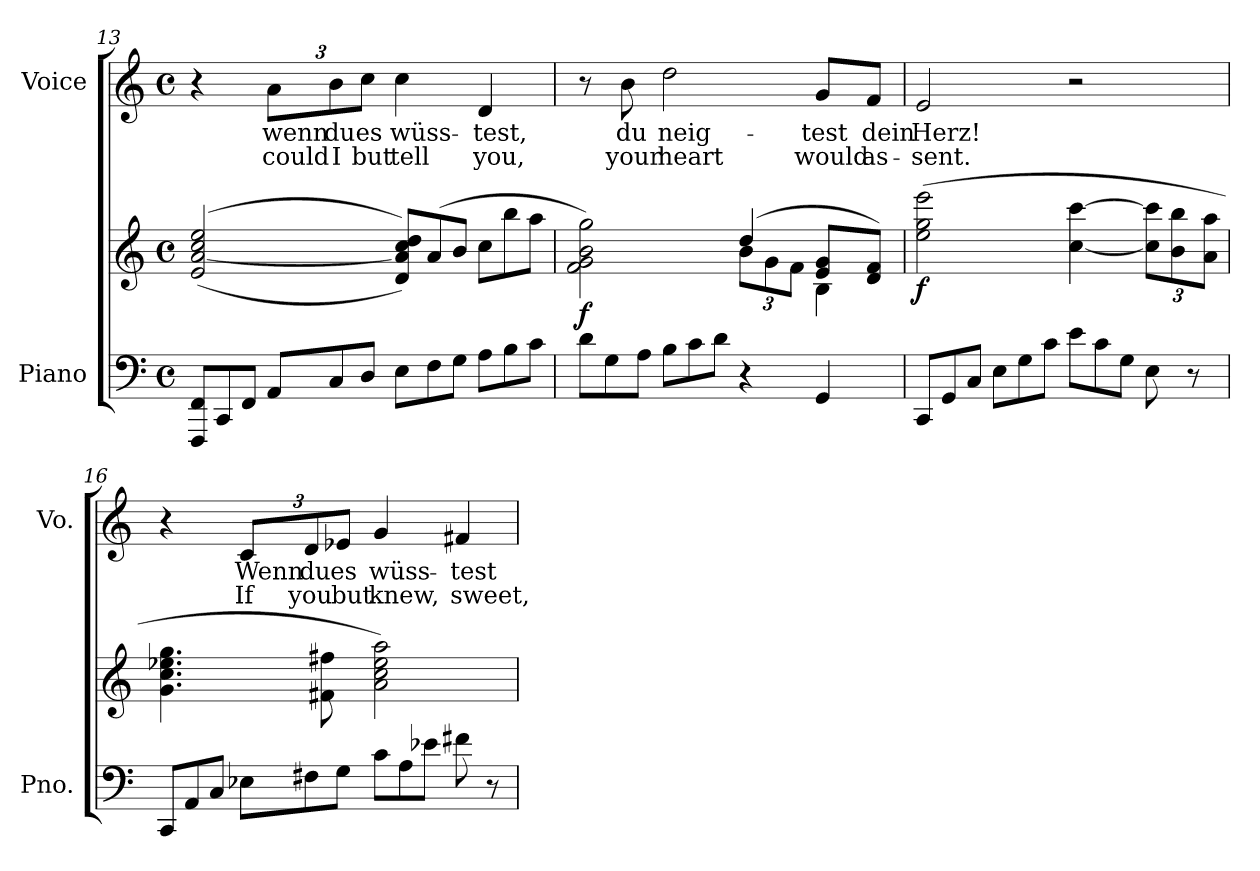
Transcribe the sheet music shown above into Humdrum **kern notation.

**kern	**kern	**dynam	**kern	**text	**text
*part2	*part2	*part2	*part1	*part1	*part1
*staff3	*staff2	*staff2/3	*staff1	*staff1	*staff1
*I"Piano	*	*	*I"Voice	*	*
*I'Pno.	*	*	*I'Vo.	*	*
!!LO:PB:g=z
*clefF4	*clefG2	*	*clefG2	*	*
*k[]	*k[]	*	*k[]	*	*
*M4/4	*M4/4	*	*M4/4	*	*
*met(c)	*met(c)	*	*met(c)	*	*
*Xtuplet	*	*	*	*	*
=13	=13	=13	=13	=13	=13
12FFF/ 12FF/L	(<(>2e/ [2a/ 2cc/ 2ee/	.	4r	.	.
12CC/	.	.	.	.	.
12FF/J	.	.	.	.	.
*	*	*	*Xbrackettup	*	*
!	!	!	!	!LO:LY:b	!LO:LY:b
12AA/L	.	.	12a\L	wenn	could
!	!	!	!	!LO:LY:b	!LO:LY:b
12C/	.	.	12b\	du	I
!	!	!	!	!LO:LY:b	!LO:LY:b
12D/J	.	.	12cc\J	es	but
*	*Xtuplet	*	*	*	*
!	!	!	!	!LO:LY:b	!LO:LY:b
12E\L	12d/ 12a/] 12cc/ 12dd/L))	.	4cc\	wüss-	tell
12F\	(>12a/	.	.	.	.
12G\J	12b/J	.	.	.	.
!	!	!	!	!LO:LY:b	!LO:LY:b
12A\L	12cc\L	.	4d/	-test,	you,
12B\	12bb\	.	.	.	.
12c\J	12aa\J	.	.	.	.
=14	=14	=14	=14	=14	=14
*	*^	*	*	*	*
!	!	!	!LO:DY:b	!	!	!
12d\L	2f\ 2g\ 2b\ 2gg\)	2ryy	f	8r	.	.
12G\	.	.	.	.	.	.
!	!	!	!	!	!LO:LY:b	!LO:LY:b
.	.	.	.	8b\	du	your
12A\J	.	.	.	.	.	.
!	!	!	!	!	!LO:LY:b	!LO:LY:b
12B\L	.	.	.	2dd\	neig-	heart
12c\	.	.	.	.	.	.
12d\J	.	.	.	.	.	.
*	*	*tuplet	*	*	*	*
*	*	*Xbrackettup	*	*	*	*
4r	(>4dd/	12b\L	.	.	.	.
.	.	12g\	.	.	.	.
.	.	12f\J	.	.	.	.
!	!	!	!	!	!LO:LY:b	!LO:LY:b
4GG/	8e/ 8g/L	4B\	.	8g/L	-test	would
!	!	!	!	!	!LO:LY:b	!LO:LY:b
.	8d/ 8f/J)	.	.	8f/J	dein	as-
*	*v	*v	*	*	*	*
=15	=15	=15	=15	=15	=15
!	!	!LO:DY:b	!	!LO:LY:b	!LO:LY:b
12CC/L	(>2ee\ 2gg\ 2eee\	f	2e/	Herz!	-sent.
12GG/	.	.	.	.	.
12C/J	.	.	.	.	.
12E\L	.	.	.	.	.
12G\	.	.	.	.	.
12c\J	.	.	.	.	.
12e\L	[4cc\ [4ccc\	.	2r	.	.
12c\	.	.	.	.	.
12G\J	.	.	.	.	.
8E\	12cc\] 12ccc\]L	.	.	.	.
.	12b\ 12bb\	.	.	.	.
8r	.	.	.	.	.
.	12a\ 12aa\J	.	.	.	.
!!LO:LB:g=z
=16	=16	=16	=16	=16	=16
12CC/L	4.g\ 4.cc\ 4.ee-X\ 4.gg\	.	4r	.	.
12AA/	.	.	.	.	.
12C/J	.	.	.	.	.
!	!	!	!	!LO:LY:b	!LO:LY:b
12E-X\L	.	.	12c/L	Wenn	If
!	!	!	!	!LO:LY:b	!LO:LY:b
12F#X\	.	.	12d/	du	you
.	8f#X\ 8ff#X\	.	.	.	.
!	!	!	!	!LO:LY:b	!LO:LY:b
12G\J	.	.	12e-X/J	es	but
!	!	!	!	!LO:LY:b	!LO:LY:b
12c\L	2a\ 2cc\ 2ee-\ 2aa\)	.	4g/	wüss-	knew,
12A\	.	.	.	.	.
12e-X\J	.	.	.	.	.
!	!	!	!	!LO:LY:b	!LO:LY:b
8f#X\	.	.	4f#X/	-test	sweet,
8r	.	.	.	.	.
=	=	=	=	=	=
*-	*-	*-	*-	*-	*-
